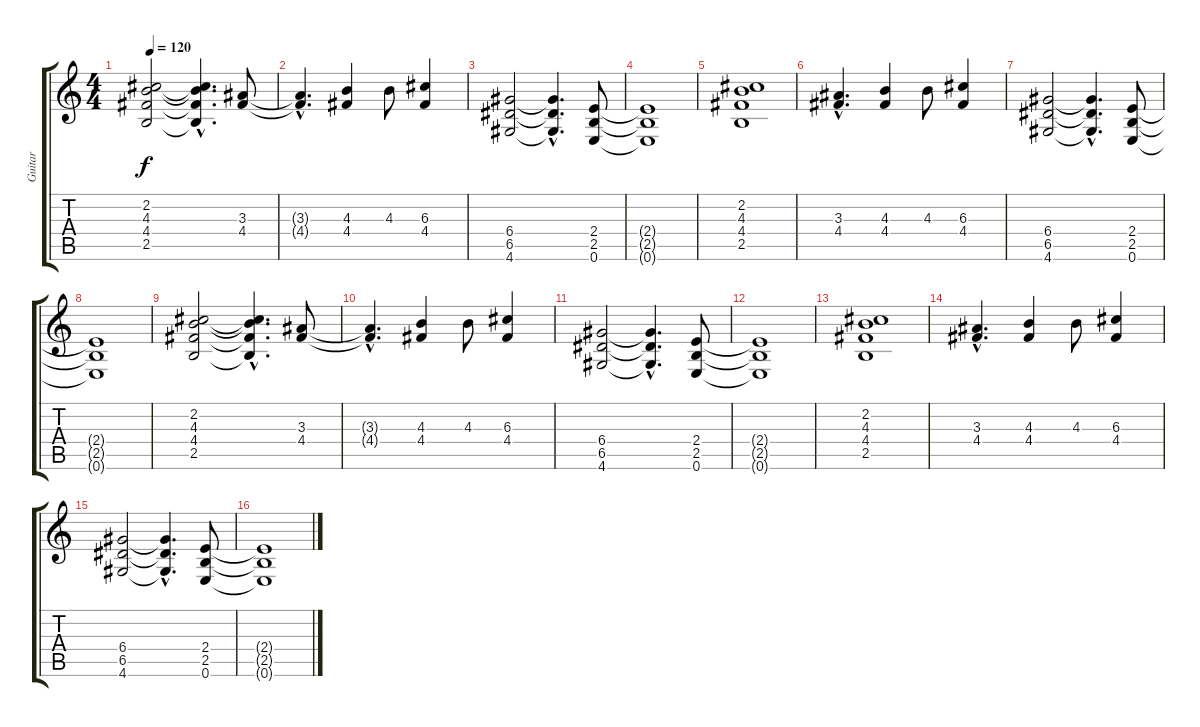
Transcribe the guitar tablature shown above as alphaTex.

\track ("Guitar" "Guitar") {instrument distortionguitar}
\staff {score tabs}
\tuning (E4 B3 G3 D3 A2 E2) {hide}
\ts (4 4)
\tempo 120
\clef g2
\ks c
(2.2 4.3 4.4 2.5).2{dy f} (2.2{hac t} 4.3{hac t} 4.4{hac t} 2.5{hac t}).4{d} (3.3 4.4).8 |
(3.3{hac t} 4.4{hac t}).4{d} (4.3 4.4).4 4.3.8 (6.3 4.4).4 |
(6.4 6.5 4.6).2 (6.4{hac t} 6.5{hac t} 4.6{hac t}).4{d} (2.4 2.5 0.6).8 |
(2.4{t} 2.5{t} 0.6{t}).1 |
(2.2 4.3 4.4 2.5).1 |
(3.3{hac} 4.4{hac}).4{d} (4.3 4.4).4 4.3.8 (6.3 4.4).4 |
(6.4 6.5 4.6).2 (6.4{hac t} 6.5{hac t} 4.6{hac t}).4{d} (2.4 2.5 0.6).8 |
(2.4{t} 2.5{t} 0.6{t}).1 |
(2.2 4.3 4.4 2.5).2 (2.2{hac t} 4.3{hac t} 4.4{hac t} 2.5{hac t}).4{d} (3.3 4.4).8 |
(3.3{hac t} 4.4{hac t}).4{d} (4.3 4.4).4 4.3.8 (6.3 4.4).4 |
(6.4 6.5 4.6).2 (6.4{hac t} 6.5{hac t} 4.6{hac t}).4{d} (2.4 2.5 0.6).8 |
(2.4{t} 2.5{t} 0.6{t}).1 |
(2.2 4.3 4.4 2.5).1 |
(3.3{hac} 4.4{hac}).4{d} (4.3 4.4).4 4.3.8 (6.3 4.4).4 |
(6.4 6.5 4.6).2 (6.4{hac t} 6.5{hac t} 4.6{hac t}).4{d} (2.4 2.5 0.6).8 |
(2.4{t} 2.5{t} 0.6{t}).1
